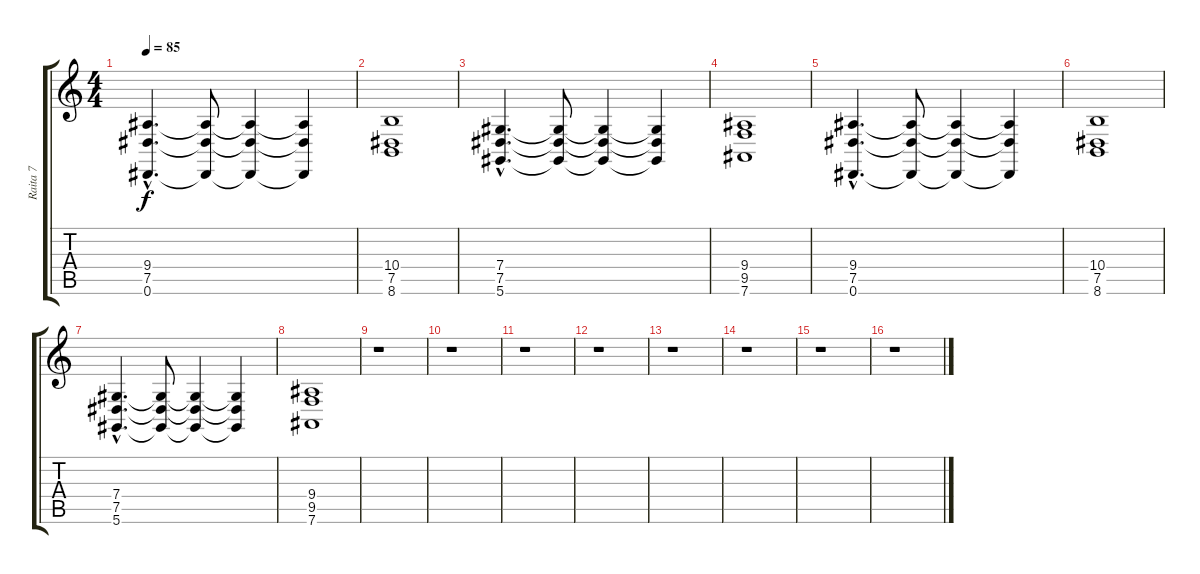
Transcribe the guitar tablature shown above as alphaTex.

\track ("Raita 7" "Raita 7") {instrument frenchhorn}
\staff {score tabs}
\tuning (Eb4 Bb3 Gb3 Db3 Ab2 Eb2) {hide}
\ts (4 4)
\tempo 85
\clef g2
\ks c
(9.4{hac} 7.5{hac} 0.6{hac}).4{d dy f} (9.4{t} 7.5{t} 0.6{t}).8 (9.4{t} 7.5{t} 0.6{t}).4 (9.4{t} 7.5{t} 0.6{t}).4 |
(10.4 7.5 8.6).1 |
(7.4{hac} 7.5{hac} 5.6{hac}).4{d} (7.4{t} 7.5{t} 5.6{t}).8 (7.4{t} 7.5{t} 5.6{t}).4 (7.4{t} 7.5{t} 5.6{t}).4 |
(9.4 9.5 7.6).1 |
(9.4{hac} 7.5{hac} 0.6{hac}).4{d} (9.4{t} 7.5{t} 0.6{t}).8 (9.4{t} 7.5{t} 0.6{t}).4 (9.4{t} 7.5{t} 0.6{t}).4 |
(10.4 7.5 8.6).1 |
(7.4{hac} 7.5{hac} 5.6{hac}).4{d} (7.4{t} 7.5{t} 5.6{t}).8 (7.4{t} 7.5{t} 5.6{t}).4 (7.4{t} 7.5{t} 5.6{t}).4 |
(9.4 9.5 7.6).1 |
r.1 |
r.1 |
r.1 |
r.1 |
r.1 |
r.1 |
r.1 |
r.1
